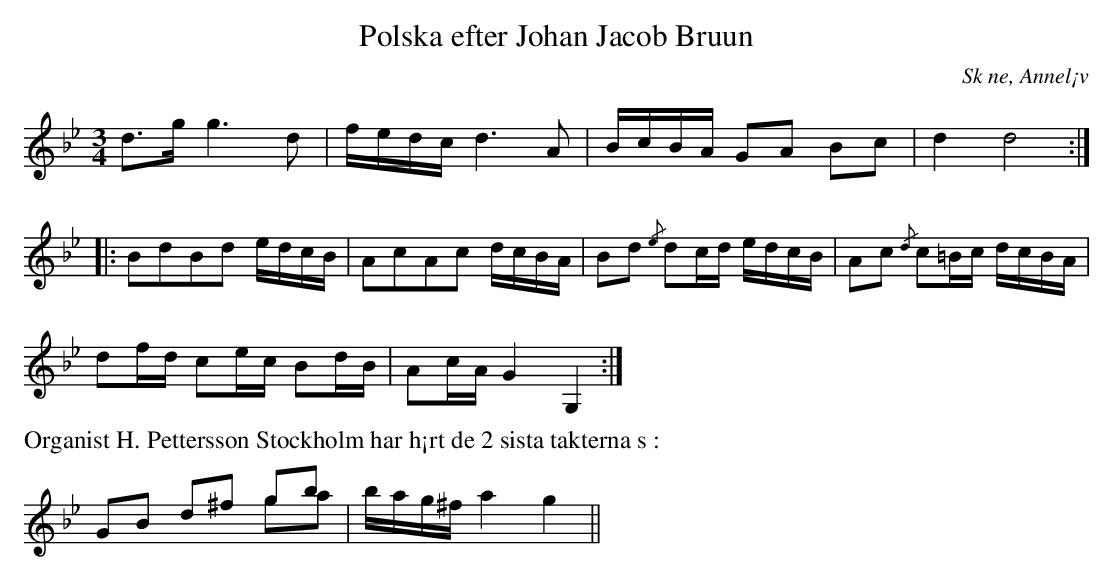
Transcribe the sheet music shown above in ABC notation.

X:1
T:Polska efter Johan Jacob Bruun
O:Sk ne, Annel¡v
M:3/4
L:1/16
K:Gm
d2>g2 g4>d4 | fedc d4>A4 | BcBA G2A2 B2c2 | d4 d8 ::
B2d2B2d2 edcB | A2c2A2c2 dcBA | B2d2 {/e}d2cd edcB | A2c2 {/d}c2=Bc dcBA |
d2fd c2ec B2dB | A2cA G4 G,4 :|
%%text Organist H. Pettersson Stockholm har h¡rt de 2 sista takterna s :
K:Gm
G2B2 d2^f2 g2b2 & x8 g2a2 | bag^f a4 g4 ||
